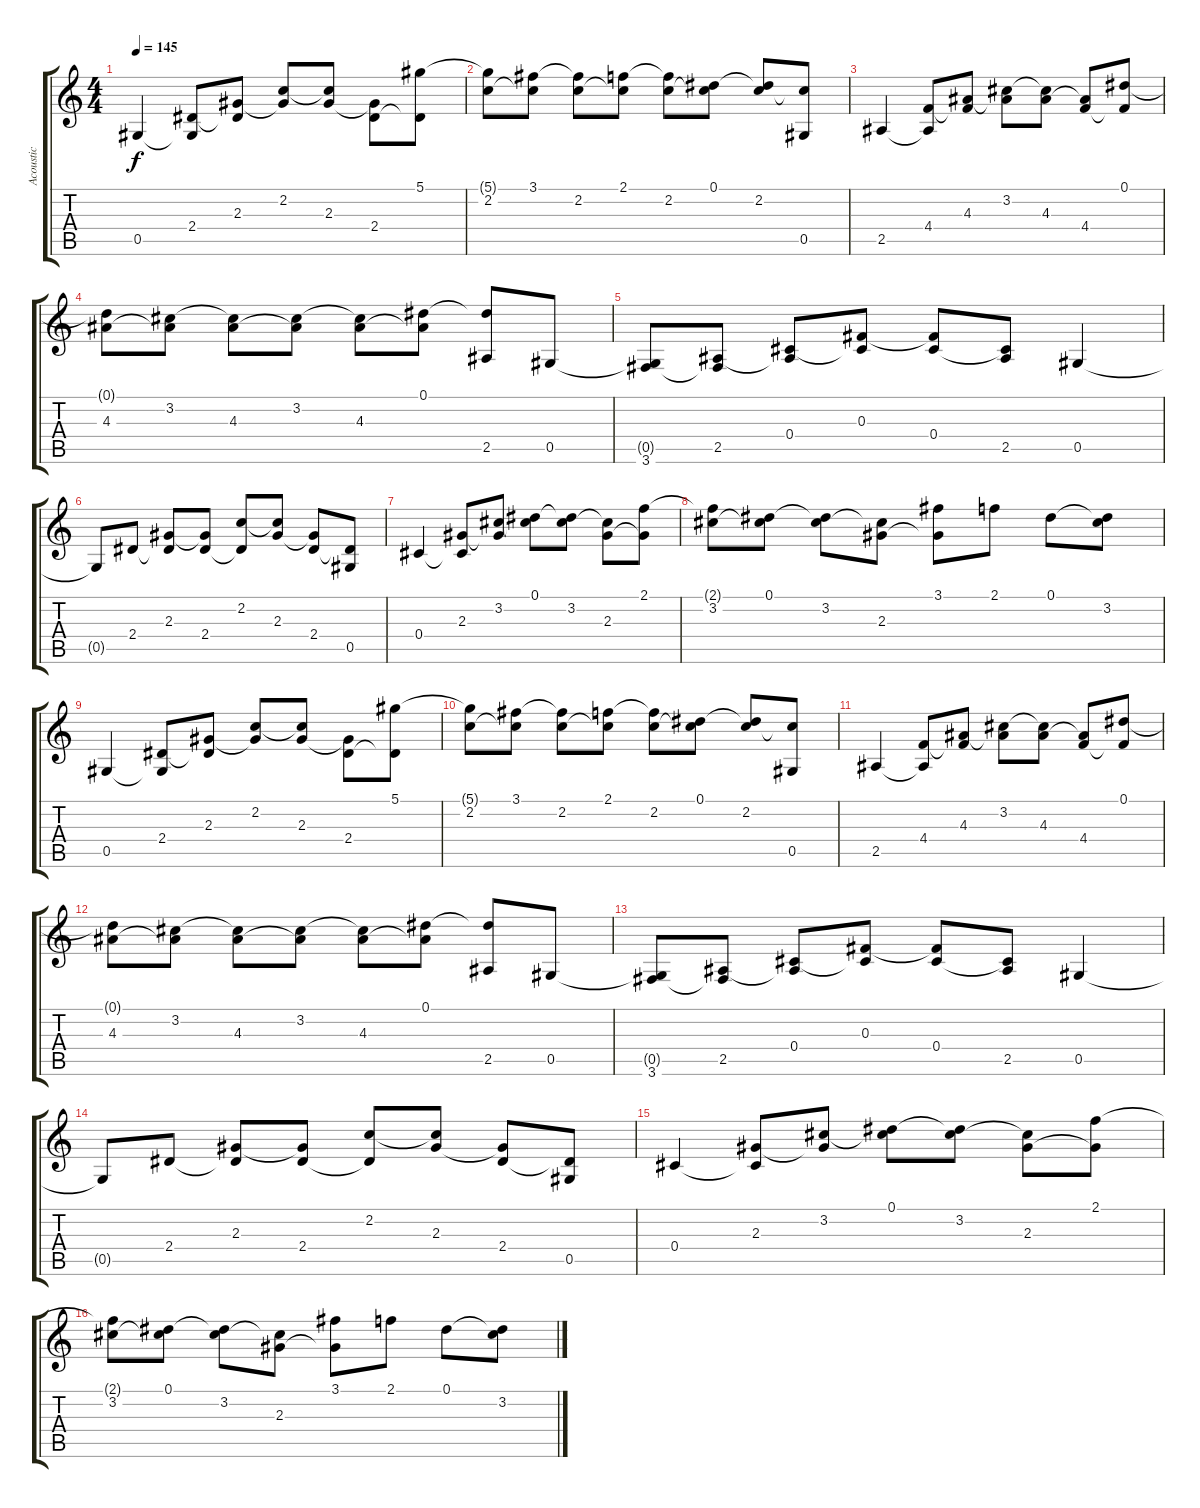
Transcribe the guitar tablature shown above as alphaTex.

\track ("Acoustic" "Acoustic") {instrument acousticguitarsteel}
\staff {score tabs}
\tuning (Eb4 Bb3 Gb3 Db3 Ab2 Eb2) {hide}
\ts (4 4)
\tempo 145
\clef g2
\ks c
0.5.4{dy f} (2.4 0.5{t}).8 (2.3 2.4{t}).8 (2.2 2.3{t}).8 (2.2{t} 2.3).8 (2.3{t} 2.4).8 (5.1 2.4{t}).8 |
(5.1{t} 2.2).8 (3.1 2.2{t}).8 (3.1{t} 2.2).8 (2.1 2.2{t}).8 (2.1{t} 2.2).8 (0.1 2.2{t}).8 (0.1{t} 2.2).8 (2.2{t} 0.5).8 |
2.5.4 (4.4 2.5{t}).8 (4.3 4.4{t}).8 (3.2 4.3{t}).8 (3.2{t} 4.3).8 (4.3{t} 4.4).8 (0.1 4.4{t}).8 |
(0.1{t} 4.3).8 (3.2 4.3{t}).8 (3.2{t} 4.3).8 (3.2 4.3{t}).8 (3.2{t} 4.3).8 (0.1 4.3{t}).8 (0.1{t} 2.5).8 0.5.8 |
(0.5{t} 3.6).8 (2.5 3.6{t}).8 (0.4 2.5{t}).8 (0.3 0.4{t}).8 (0.3{t} 0.4).8 (0.4{t} 2.5).8 0.5.4 |
0.5{t}.8 2.4.8 (2.3 2.4{t}).8 (2.3{t} 2.4).8 (2.2 2.4{t}).8 (2.2{t} 2.3).8 (2.3{t} 2.4).8 (2.4{t} 0.5).8 |
0.4.4{volume 13} (2.3 0.4{t}).8 (3.2 2.3{t}).8 (0.1 3.2{t}).8 (0.1{t} 3.2).8 (3.2{t} 2.3).8 (2.1 2.3{t}).8 |
(2.1{t} 3.2).8 (0.1 3.2{t}).8 (0.1{t} 3.2).8 (3.2{t} 2.3).8 (3.1 2.3{t}).8 2.1.8 0.1.8 (0.1{t} 3.2).8 |
0.5.4 (2.4 0.5{t}).8 (2.3 2.4{t}).8 (2.2 2.3{t}).8 (2.2{t} 2.3).8 (2.3{t} 2.4).8 (5.1 2.4{t}).8 |
(5.1{t} 2.2).8 (3.1 2.2{t}).8 (3.1{t} 2.2).8 (2.1 2.2{t}).8 (2.1{t} 2.2).8 (0.1 2.2{t}).8 (0.1{t} 2.2).8 (2.2{t} 0.5).8 |
2.5.4 (4.4 2.5{t}).8 (4.3 4.4{t}).8 (3.2 4.3{t}).8 (3.2{t} 4.3).8 (4.3{t} 4.4).8 (0.1 4.4{t}).8 |
(0.1{t} 4.3).8 (3.2 4.3{t}).8 (3.2{t} 4.3).8 (3.2 4.3{t}).8 (3.2{t} 4.3).8 (0.1 4.3{t}).8 (0.1{t} 2.5).8 0.5.8 |
(0.5{t} 3.6).8 (2.5 3.6{t}).8 (0.4 2.5{t}).8 (0.3 0.4{t}).8 (0.3{t} 0.4).8 (0.4{t} 2.5).8 0.5.4 |
0.5{t}.8 2.4.8 (2.3 2.4{t}).8 (2.3{t} 2.4).8 (2.2 2.4{t}).8 (2.2{t} 2.3).8 (2.3{t} 2.4).8 (2.4{t} 0.5).8 |
0.4.4{volume 13} (2.3 0.4{t}).8 (3.2 2.3{t}).8 (0.1 3.2{t}).8 (0.1{t} 3.2).8 (3.2{t} 2.3).8 (2.1 2.3{t}).8 |
(2.1{t} 3.2).8 (0.1 3.2{t}).8 (0.1{t} 3.2).8 (3.2{t} 2.3).8 (3.1 2.3{t}).8 2.1.8 0.1.8 (0.1{t} 3.2).8
